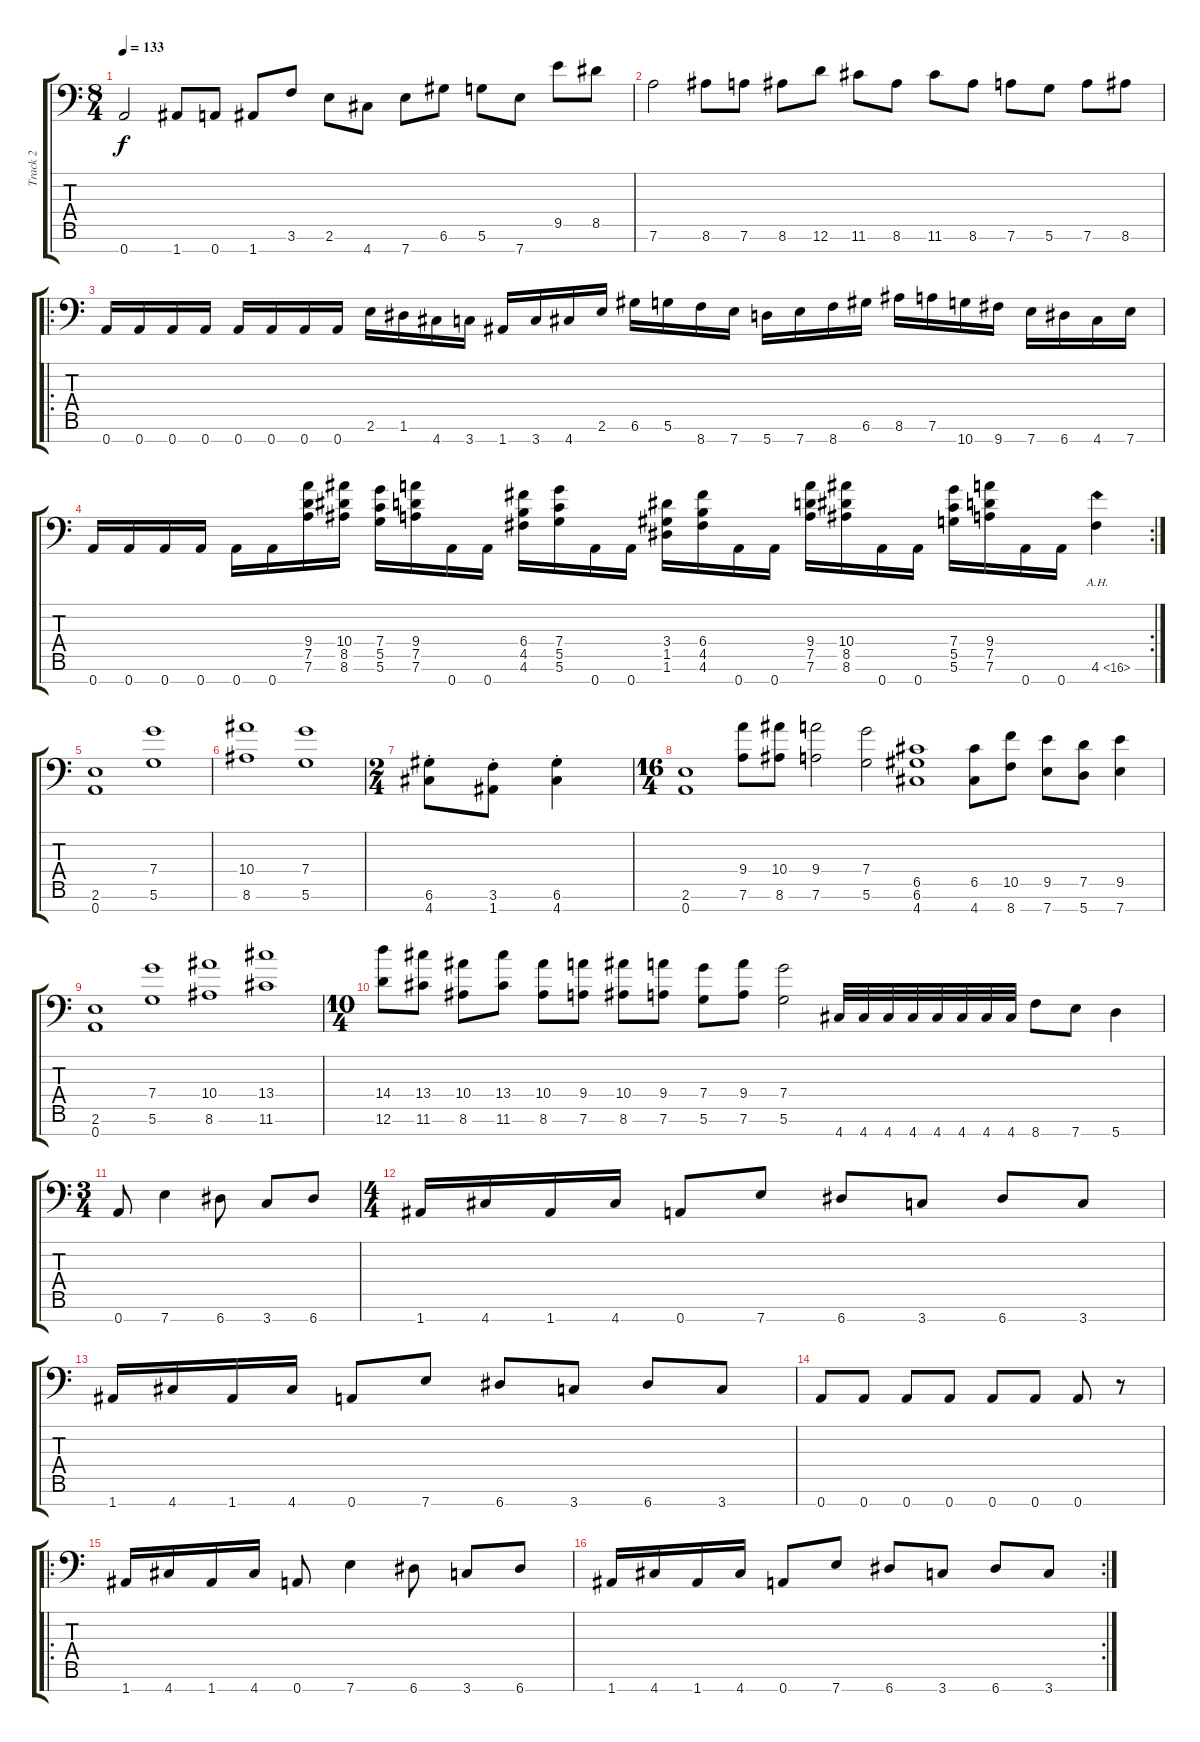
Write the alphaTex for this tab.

\track ("Track 2" "Track 2") {instrument distortionguitar}
\staff {score tabs}
\tuning (D4 A3 F3 C3 G2 D2 A1) {hide}
\ts (8 4)
\tempo 133
\clef f4
\ks c
0.7.2{dy f} 1.7.8 0.7.8 1.7.8 3.6.8 2.6.8 4.7.8 7.7.8 6.6.8 5.6.8 7.7.8 9.5.8 8.5.8 |
7.6.2 8.6.8 7.6.8 8.6.8 12.6.8 11.6.8 8.6.8 11.6.8 8.6.8 7.6.8 5.6.8 7.6.8 8.6.8 |
\ro
0.7.16 0.7.16 0.7.16 0.7.16 0.7.16 0.7.16 0.7.16 0.7.16 2.6.16 1.6.16 4.7.16 3.7.16 1.7.16 3.7.16 4.7.16 2.6.16 6.6.16 5.6.16 8.7.16 7.7.16 5.7.16 7.7.16 8.7.16 6.6.16 8.6.16 7.6.16 10.7.16 9.7.16 7.7.16 6.7.16 4.7.16 7.7.16 |
\rc 2
0.7.16 0.7.16 0.7.16 0.7.16 0.7.16 0.7.16 (9.4 7.5 7.6).16 (10.4 8.5 8.6).16 (7.4 5.5 5.6).16 (9.4 7.5 7.6).16 0.7.16 0.7.16 (6.4 4.5 4.6).16 (7.4 5.5 5.6).16 0.7.16 0.7.16 (3.4 1.5 1.6).16 (6.4 4.5 4.6).16 0.7.16 0.7.16 (9.4 7.5 7.6).16 (10.4 8.5 8.6).16 0.7.16 0.7.16 (7.4 5.5 5.6).16 (9.4 7.5 7.6).16 0.7.16 0.7.16 4.6{ah 12}.4 |
(2.6 0.7).1 (7.4 5.6).1 |
(10.4 8.6).1 (7.4 5.6).1 |
\ts (2 4)
(6.6{st} 4.7{st}).8 (3.6{st} 1.7{st}).8 (6.6{st} 4.7{st}).4 |
\ts (16 4)
(2.6 0.7).1 (9.4 7.6).8 (10.4 8.6).8 (9.4 7.6).2 (7.4 5.6).2 (6.5 6.6 4.7).1 (6.5 4.7).8 (10.5 8.7).8 (9.5 7.7).8 (7.5 5.7).8 (9.5 7.7).4 |
(2.6 0.7).1 (7.4 5.6).1 (10.4 8.6).1 (13.4 11.6).1 |
\ts (10 4)
(14.4 12.6).8 (13.4 11.6).8 (10.4 8.6).8 (13.4 11.6).8 (10.4 8.6).8 (9.4 7.6).8 (10.4 8.6).8 (9.4 7.6).8 (7.4 5.6).8 (9.4 7.6).8 (7.4 5.6).2 4.7.32 4.7.32 4.7.32 4.7.32 4.7.32 4.7.32 4.7.32 4.7.32 8.7.8 7.7.8 5.7.4 |
\ts (3 4)
0.7.8 7.7.4 6.7.8 3.7.8 6.7.8 |
\ts (4 4)
1.7.16 4.7.16 1.7.16 4.7.16 0.7.8 7.7.8 6.7.8 3.7.8 6.7.8 3.7.8 |
1.7.16 4.7.16 1.7.16 4.7.16 0.7.8 7.7.8 6.7.8 3.7.8 6.7.8 3.7.8 |
0.7.8 0.7.8 0.7.8 0.7.8 0.7.8 0.7.8 0.7.8 r.8 |
\ro
1.7.16 4.7.16 1.7.16 4.7.16 0.7.8 7.7.4 6.7.8 3.7.8 6.7.8 |
\rc 2
1.7.16 4.7.16 1.7.16 4.7.16 0.7.8 7.7.8 6.7.8 3.7.8 6.7.8 3.7.8
